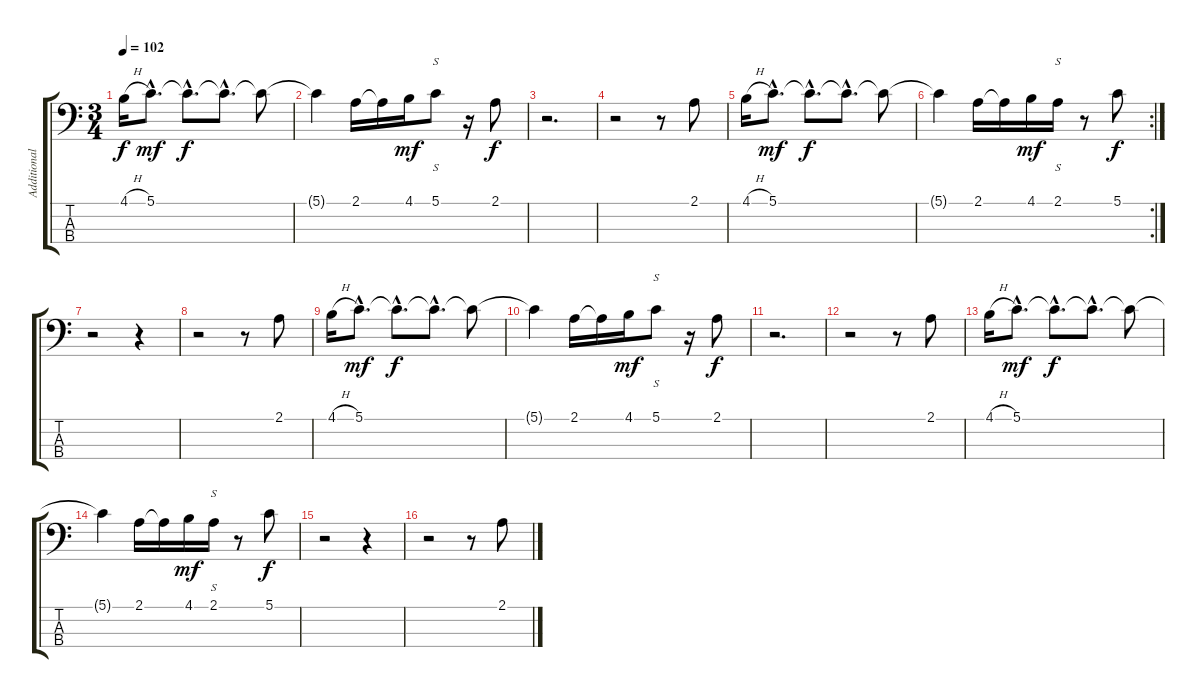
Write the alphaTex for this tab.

\track ("Additional Bass" "Additional") {instrument fretlessbass}
\staff {score tabs}
\tuning (G2 D2 A1 E1) {hide}
\ts (3 4)
\tempo 102
\clef f4
\ks c
4.1{h}.16{dy f} 5.1{hac}.8{d dy mf} 5.1{hac t}.8{d dy f} 5.1{hac t}.8{d} 5.1{t}.8 |
5.1{t}.4 2.1.16 2.1{t}.16 4.1.16{dy mf} 5.1.8{s} r.16 2.1.8{dy f} |
r.2{d} |
r.2 r.8 2.1.8 |
4.1{h}.16 5.1{hac}.8{d dy mf} 5.1{hac t}.8{d dy f} 5.1{hac t}.8{d} 5.1{t}.8 |
\rc 2
5.1{t}.4 2.1.16 2.1{t}.16 4.1.16{dy mf} 2.1.16{s} r.8 5.1.8{dy f} |
r.2 r.4 |
r.2 r.8 2.1.8 |
4.1{h}.16 5.1{hac}.8{d dy mf} 5.1{hac t}.8{d dy f} 5.1{hac t}.8{d} 5.1{t}.8 |
5.1{t}.4 2.1.16 2.1{t}.16 4.1.16{dy mf} 5.1.8{s} r.16 2.1.8{dy f} |
r.2{d} |
r.2 r.8 2.1.8 |
4.1{h}.16 5.1{hac}.8{d dy mf} 5.1{hac t}.8{d dy f} 5.1{hac t}.8{d} 5.1{t}.8 |
5.1{t}.4 2.1.16 2.1{t}.16 4.1.16{dy mf} 2.1.16{s} r.8 5.1.8{dy f} |
r.2{volume 8} r.4 |
r.2 r.8 2.1.8
